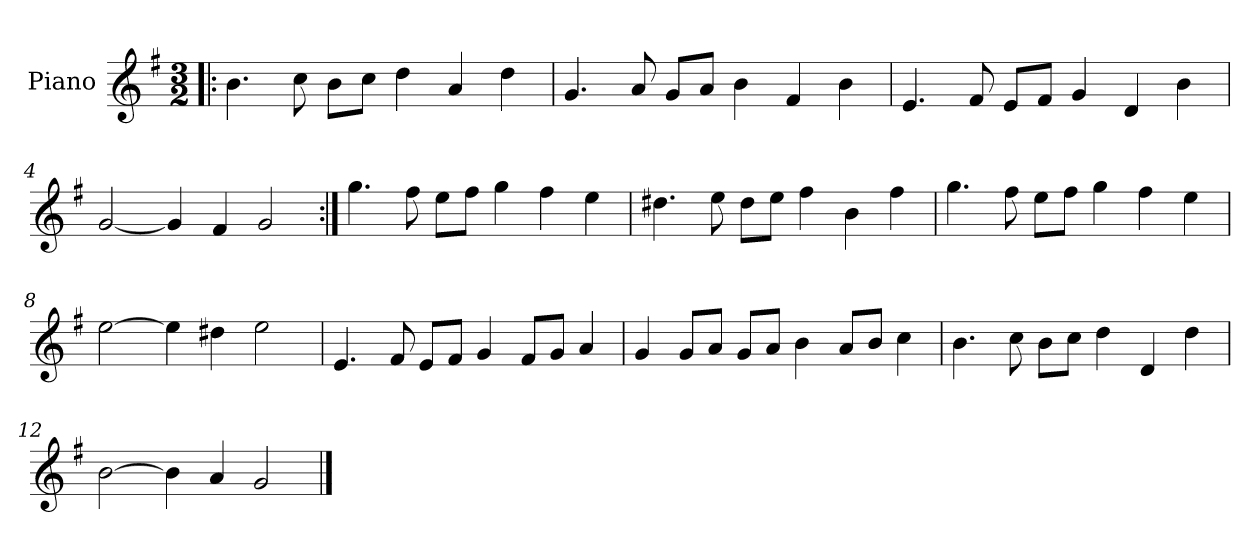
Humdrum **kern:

**kern
*part1
*staff1
*I"Piano
*I'Pno
*clefG2
*k[f#]
*G:
*M3/2
=1!|:
4.b\
8cc\
8b\L
8cc\J
4dd\
4a/
4dd\
=2
4.g/
8a/
8g/L
8a/J
4b\
4f#/
4b\
=3
4.e/
8f#/
8e/L
8f#/J
4g/
4d/
4b\
=4
[2g/
4g/]
4f#/
2g/
!!LO:LB:g=z
=5:|!
4.gg\
8ff#\
8ee\L
8ff#\J
4gg\
4ff#\
4ee\
=6
4.dd#X\
8ee\
8dd#\L
8ee\J
4ff#\
4b\
4ff#\
=7
4.gg\
8ff#\
8ee\L
8ff#\J
4gg\
4ff#\
4ee\
=8
[2ee\
4ee\]
4dd#X\
2ee\
!!LO:LB:g=z
=9
4.e/
8f#/
8e/L
8f#/J
4g/
8f#/L
8g/J
4a/
=10
4g/
8g/L
8a/J
8g/L
8a/J
4b\
8a/L
8b/J
4cc\
=11
4.b\
8cc\
8b\L
8cc\J
4dd\
4d/
4dd\
=12
[2b\
4b\]
4a/
2g/
==
*-
